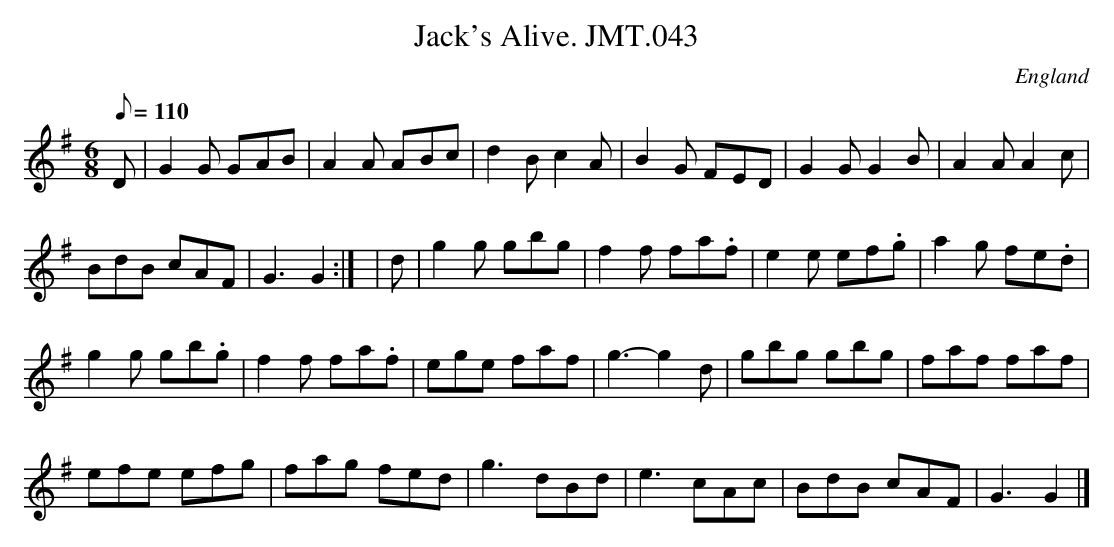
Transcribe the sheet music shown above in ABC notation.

X:1
T:Jack's Alive. JMT.043
M:6/8
L:1/8
Q:110
O:England
K:G
D|G2G G-AB|A2A A-Bc|d2Bc2A|B2G F-ED|G2G G2B|A2AA2c|!BdB cAF|G3G2:|
|d|g2g gbg|f2f f-a.f|e2e e-f.g|a2g f-e.d|!g2g g-b.g|f2f f-a.f|ege faf|g3
-g2d|gbg gbg|faf faf|!
efe efg|fag fed|g3dBd|e3cAc|BdB cAF|G3G2|]
